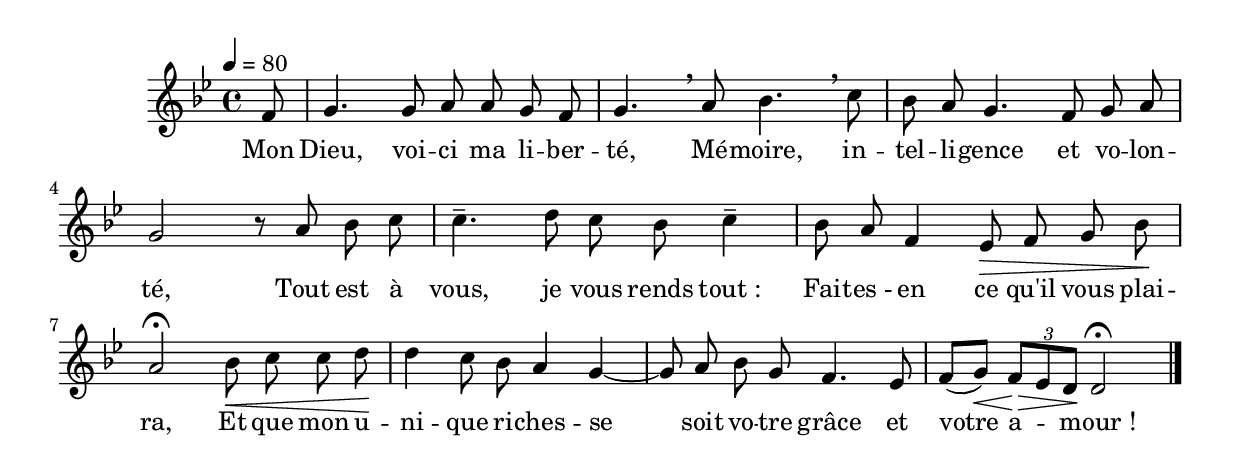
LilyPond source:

\version "2.16"
\include "italiano.ly"

\header {
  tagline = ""
  composer = ""
}                                        

MetriqueArmure = {
  \tempo 4=80
  \time 4/4
  \key sib \major
}

italique = { \override Score . LyricText #'font-shape = #'italic }

roman = { \override Score . LyricText #'font-shape = #'roman }

MusiqueTheme = \relative do' {
  \partial 8 fa8
  sol4. sol8 la la sol fa
  sol4. \breathe la8 sib4. \breathe do8
  sib8 la sol4. fa8 sol la
  sol2 r8 la sib do
  do4.-- re8 do sib do4--
  sib8 la fa4 mib8\> fa sol sib\!
  la2\fermata sib8\< do do re\!
  re4 do8 sib la4 sol~
  sol8 la sib sol
  fa4. mib8
  fa8[( sol])\< \times 2/3 {fa8[\> mib re]\!} re2\fermata
  \bar "|."
}

Paroles = \lyricmode {
  Mon Dieu, voi -- ci ma li -- ber -- té,
  Mé -- moire, in -- tel -- li -- gence et vo -- lon -- té,
  Tout est à vous, je vous rends tout_:
  Fai -- tes_- en ce qu'il vous plai -- ra,
  Et que mon u -- ni -- que ri -- ches -- se
  soit vo -- tre grâce et votre a -- mour_!
}

\score{
    \new Staff <<
      \set Staff.midiInstrument = "flute"
      \new Voice = "theme" {
	\override Score.PaperColumn #'keep-inside-line = ##t
	\autoBeamOff
	\MetriqueArmure
	\MusiqueTheme
      }
      \new Lyrics \lyricsto theme {
	\Paroles
      }                       
    >>
\layout{}
\midi{}
}
